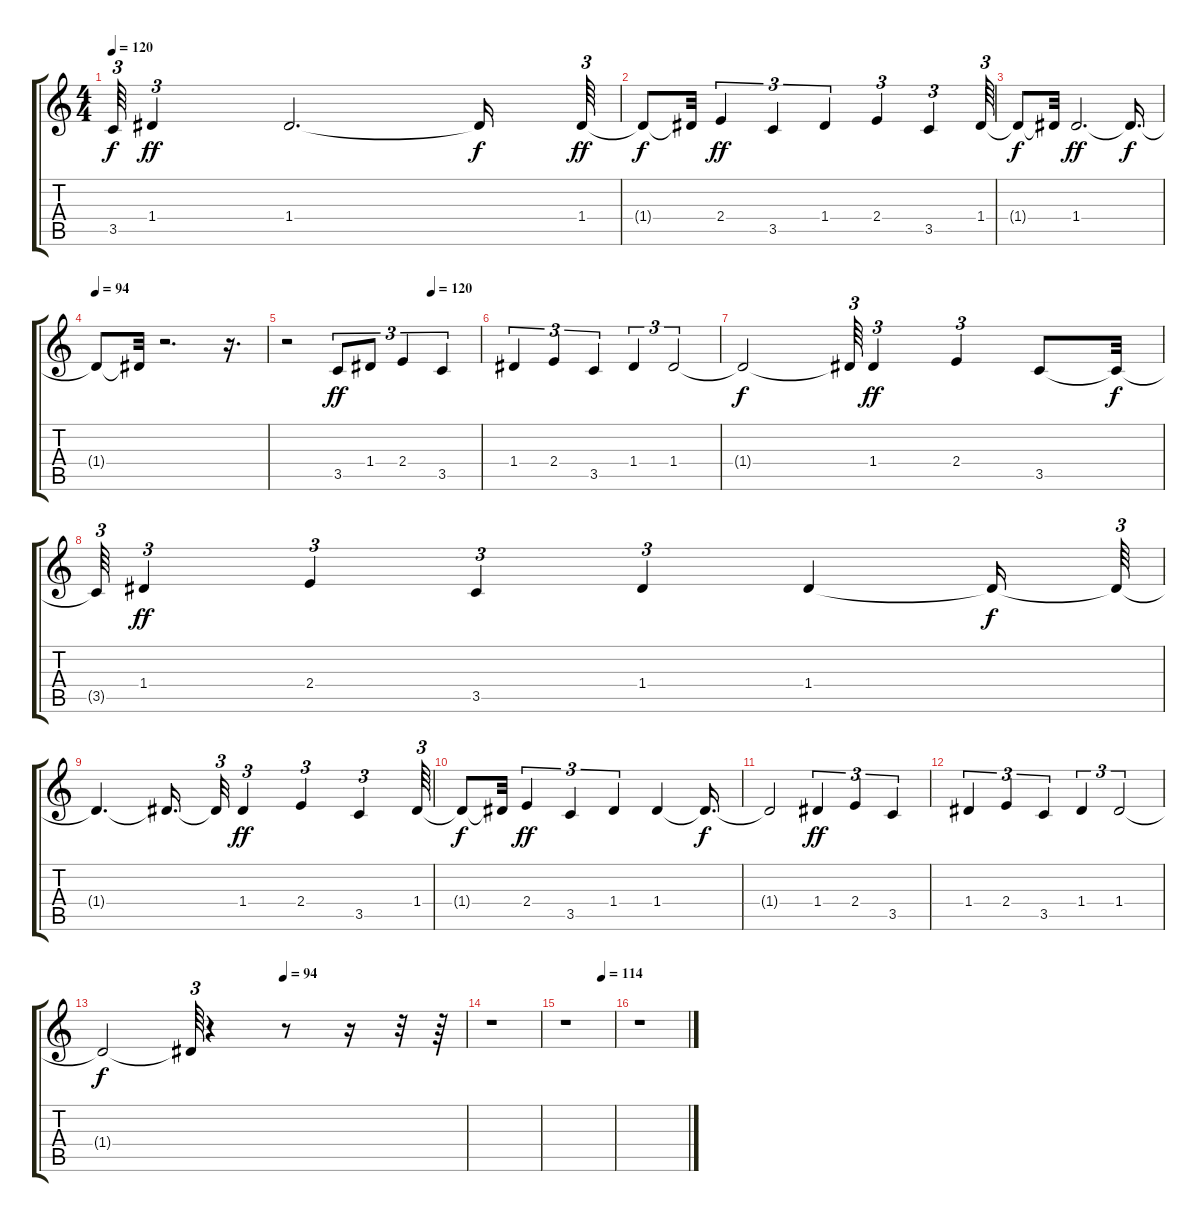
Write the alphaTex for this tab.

\track "" {instrument electricguitarmuted}
\staff {score tabs}
\tuning (E4 B3 G3 D3 A2 E2) {hide}
\ts (4 4)
\tempo 120
\clef g2
\ks c
3.5{t}.64{tu (3 2) dy f} 1.4.4{tu (3 2) dy ff} 1.4.2{d} 1.4{t}.16{dy f} 1.4.64{tu (3 2) dy ff} |
1.4{t}.8{dy f} 1.4{t}.32 2.4.4{tu (3 2) dy ff} 3.5.4{tu (3 2)} 1.4.4{tu (3 2)} 2.4.4{tu (3 2)} 3.5.4{tu (3 2)} 1.4.64{tu (3 2)} |
1.4{t}.8{dy f} 1.4{t}.32 1.4.2{d dy ff} 1.4{t}.16{d dy f} |
\tempo 94
1.4{t}.8 1.4{t}.32 r.2{d} r.16{d} |
\tempo (120 0.75)
r.2 3.5.8{tu (3 2) dy ff} 1.4.8{tu (3 2)} 2.4.4{tu (3 2)} 3.5.4{tu (3 2)} |
1.4.4{tu (3 2)} 2.4.4{tu (3 2)} 3.5.4{tu (3 2)} 1.4.4{tu (3 2)} 1.4.2{tu (3 2)} |
1.4{t}.2{dy f} 1.4{t}.64{tu (3 2)} 1.4.4{tu (3 2) dy ff} 2.4.4{tu (3 2)} 3.5.8 3.5{t}.32{dy f} |
3.5{t}.64{tu (3 2)} 1.4.4{tu (3 2) dy ff} 2.4.4{tu (3 2)} 3.5.4{tu (3 2)} 1.4.4{tu (3 2)} 1.4.4 1.4{t}.16{dy f} 1.4{t}.64{tu (3 2)} |
1.4{t}.4{d} 1.4{t}.16{d} 1.4{t}.32{tu (3 2)} 1.4.4{tu (3 2) dy ff} 2.4.4{tu (3 2)} 3.5.4{tu (3 2)} 1.4.64{tu (3 2)} |
1.4{t}.8{dy f} 1.4{t}.32 2.4.4{tu (3 2) dy ff} 3.5.4{tu (3 2)} 1.4.4{tu (3 2)} 1.4.4 1.4{t}.16{d dy f} |
1.4{t}.2 1.4.4{tu (3 2) dy ff} 2.4.4{tu (3 2)} 3.5.4{tu (3 2)} |
1.4.4{tu (3 2)} 2.4.4{tu (3 2)} 3.5.4{tu (3 2)} 1.4.4{tu (3 2)} 1.4.2{tu (3 2)} |
\tempo (94 0.5)
1.4{t}.2{dy f} 1.4{t}.64{tu (3 2)} r.4 r.8 r.16 r.32 r.64 |
r.1 |
\tempo (114 0.75)
r.1 |
r.1
